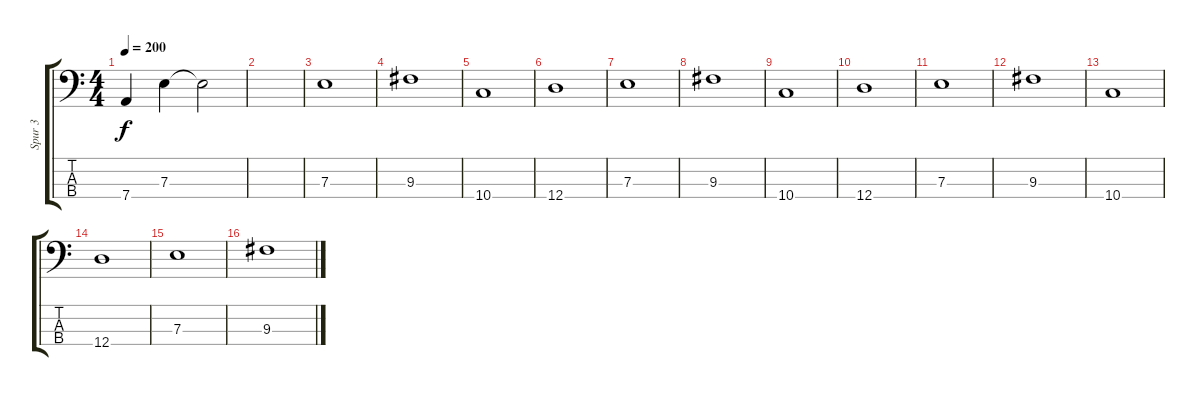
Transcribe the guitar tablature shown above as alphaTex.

\track ("Spur 3" "Spur 3") {instrument electricbassfinger}
\staff {score tabs}
\tuning (G2 D2 A1 D1) {hide}
\ts (4 4)
\tempo 200
\clef f4
\ks c
7.4.4{dy f} 7.3.4 7.3{t}.2 |
|
7.3.1 |
9.3.1 |
10.4.1 |
12.4.1 |
7.3.1 |
9.3.1 |
10.4.1 |
12.4.1 |
7.3.1 |
9.3.1 |
10.4.1 |
12.4.1 |
7.3.1 |
9.3.1
